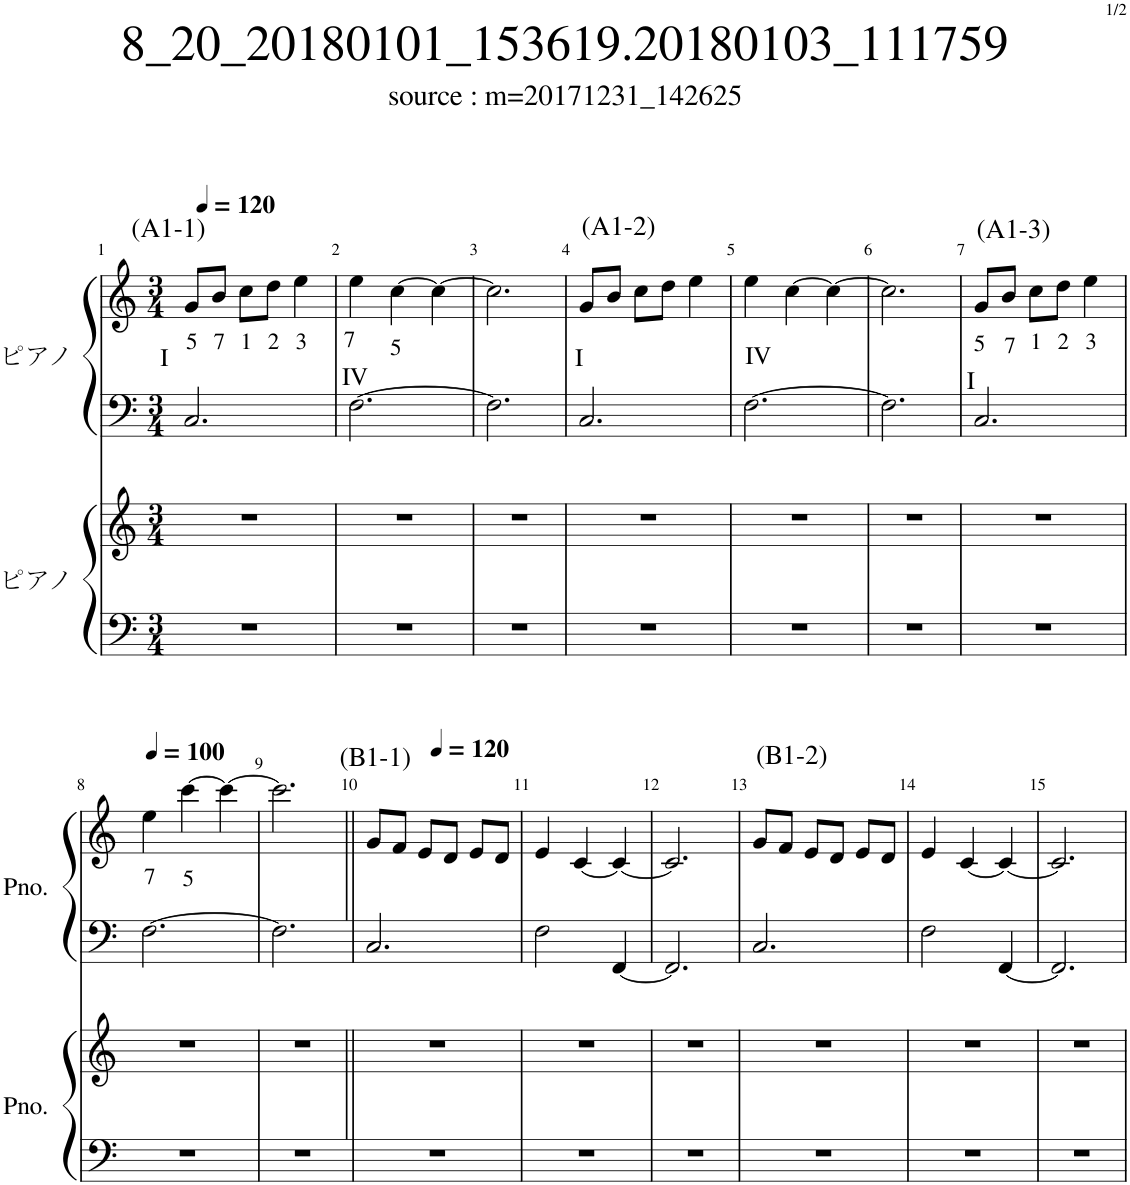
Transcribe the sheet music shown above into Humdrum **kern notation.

**kern	**kern	**kern	**kern	**text	**harte
*part2	*part2	*part1	*part1	*part1	*part1
*staff4	*staff3	*staff2	*staff1	*staff1	*
*I"ピアノ	*	*I"ピアノ	*	*	*
*clefF4	*clefG2	*clefF4	*clefG2	*	*
*k[]	*k[]	*k[]	*k[]	*	*
*M3/4	*M3/4	*M3/4	*M3/4	*	*
*MM120	*MM120	*MM120	*MM120	*	*
=1	=1	=1	=1	=1	=1
!	!	!	!LO:TX:a:t=(A1-1)	!	!
!	!	!	!	!LO:LY:b	!LO:H:kt=I
2.r	2.r	2.C/	8g/L	5	N
!	!	!	!	!LO:LY:b	!
.	.	.	8b/J	7	.
!	!	!	!	!LO:LY:b	!
.	.	.	8cc\L	1	.
!	!	!	!	!LO:LY:b	!
.	.	.	8dd\J	2	.
!	!	!	!	!LO:LY:b	!
.	.	.	4ee\	3	.
=2	=2	=2	=2	=2	=2
!	!	!	!	!LO:LY:b	!LO:H:kt=Ⅳ
2.r	2.r	[2.F\	4ee\	7	N
!	!	!	!	!LO:LY:b	!
.	.	.	[4cc\	5	.
.	.	.	4cc\_	.	.
=3	=3	=3	=3	=3	=3
2.r	2.r	2.F\]	2.cc\]	.	.
=4	=4	=4	=4	=4	=4
!	!	!	!LO:TX:a:t=(A1-2)	!	!LO:H:kt=I
2.r	2.r	2.C/	8g/L	.	N
.	.	.	8b/J	.	.
.	.	.	8cc\L	.	.
.	.	.	8dd\J	.	.
.	.	.	4ee\	.	.
=5	=5	=5	=5	=5	=5
!	!	!	!	!	!LO:H:kt=Ⅳ
2.r	2.r	[2.F\	4ee\	.	N
.	.	.	[4cc\	.	.
.	.	.	4cc\_	.	.
=6	=6	=6	=6	=6	=6
2.r	2.r	2.F\]	2.cc\]	.	.
=7	=7	=7	=7	=7	=7
!	!	!	!LO:TX:a:t=(A1-3)	!	!
!	!	!	!	!LO:LY:b	!LO:H:kt=I
2.r	2.r	2.C/	8g/L	5	N
!	!	!	!	!LO:LY:b	!
.	.	.	8b/J	7	.
!	!	!	!	!LO:LY:b	!
.	.	.	8cc\L	1	.
!	!	!	!	!LO:LY:b	!
.	.	.	8dd\J	2	.
!	!	!	!	!LO:LY:b	!
.	.	.	4ee\	3	.
!!LO:LB:g=z
=8	=8	=8	=8	=8	=8
*	*	*	*MM100	*	*
!	!	!	!	!LO:LY:b	!
2.r	2.r	[2.F\	4ee\	7	.
!	!	!	!	!LO:LY:b	!
.	.	.	[4ccc\	5	.
.	.	.	4ccc\_	.	.
=9	=9	=9	=9	=9	=9
2.r	2.r	2.F\]	2.ccc\]	.	.
=10||	=10||	=10||	=10||	=10||	=10||
*	*	*	*MM120	*	*
!	!	!	!LO:TX:a:t=(B1-1)	!	!
2.r	2.r	2.C/	8g/L	.	.
.	.	.	8f/J	.	.
.	.	.	8e/L	.	.
.	.	.	8d/J	.	.
.	.	.	8e/L	.	.
.	.	.	8d/J	.	.
=11	=11	=11	=11	=11	=11
2.r	2.r	2F\	4e/	.	.
.	.	.	[4c/	.	.
.	.	[4FF/	4c/_	.	.
=12	=12	=12	=12	=12	=12
2.r	2.r	2.FF/]	2.c/]	.	.
=13	=13	=13	=13	=13	=13
!	!	!	!LO:TX:a:t=(B1-2)	!	!
2.r	2.r	2.C/	8g/L	.	.
.	.	.	8f/J	.	.
.	.	.	8e/L	.	.
.	.	.	8d/J	.	.
.	.	.	8e/L	.	.
.	.	.	8d/J	.	.
=14	=14	=14	=14	=14	=14
2.r	2.r	2F\	4e/	.	.
.	.	.	[4c/	.	.
.	.	[4FF/	4c/_	.	.
=15	=15	=15	=15	=15	=15
2.r	2.r	2.FF/]	2.c/]	.	.
=	=	=	=	=	=
*-	*-	*-	*-	*-	*-
